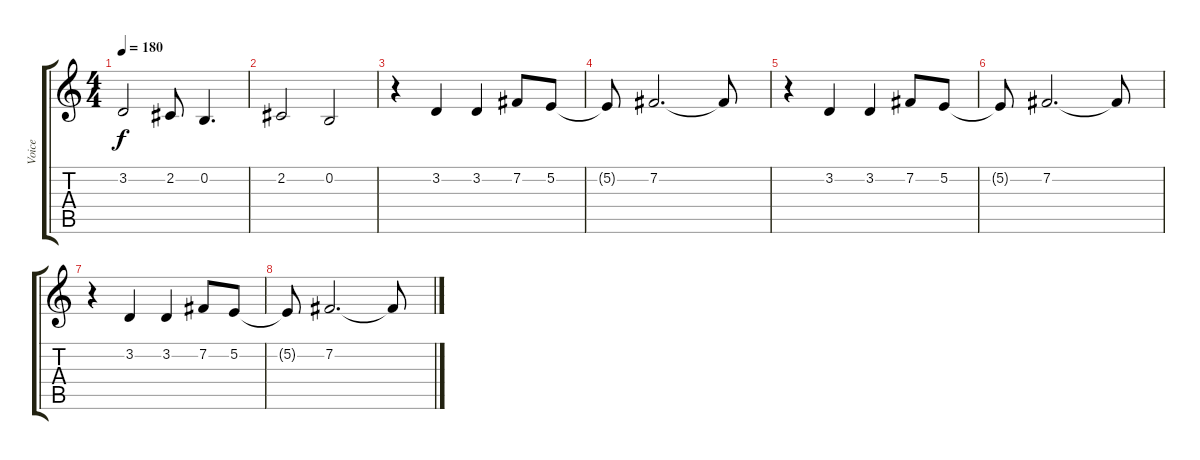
\track ("Voice" "Voice") {instrument lead6voice}
\staff {score tabs}
\tuning (E4 B3 G3 D3 A2 E2) {hide}
\ts (4 4)
\tempo 180
\clef g2
\ks c
3.2.2{dy f} 2.2.8 0.2.4{d} |
2.2.2 0.2.2 |
r.4 3.2.4 3.2.4 7.2.8 5.2.8 |
5.2{t}.8 7.2.2{d} 7.2{t}.8 |
r.4 3.2.4 3.2.4 7.2.8 5.2.8 |
5.2{t}.8 7.2.2{d} 7.2{t}.8 |
r.4 3.2.4 3.2.4 7.2.8 5.2.8 |
5.2{t}.8 7.2.2{d} 7.2{t}.8
